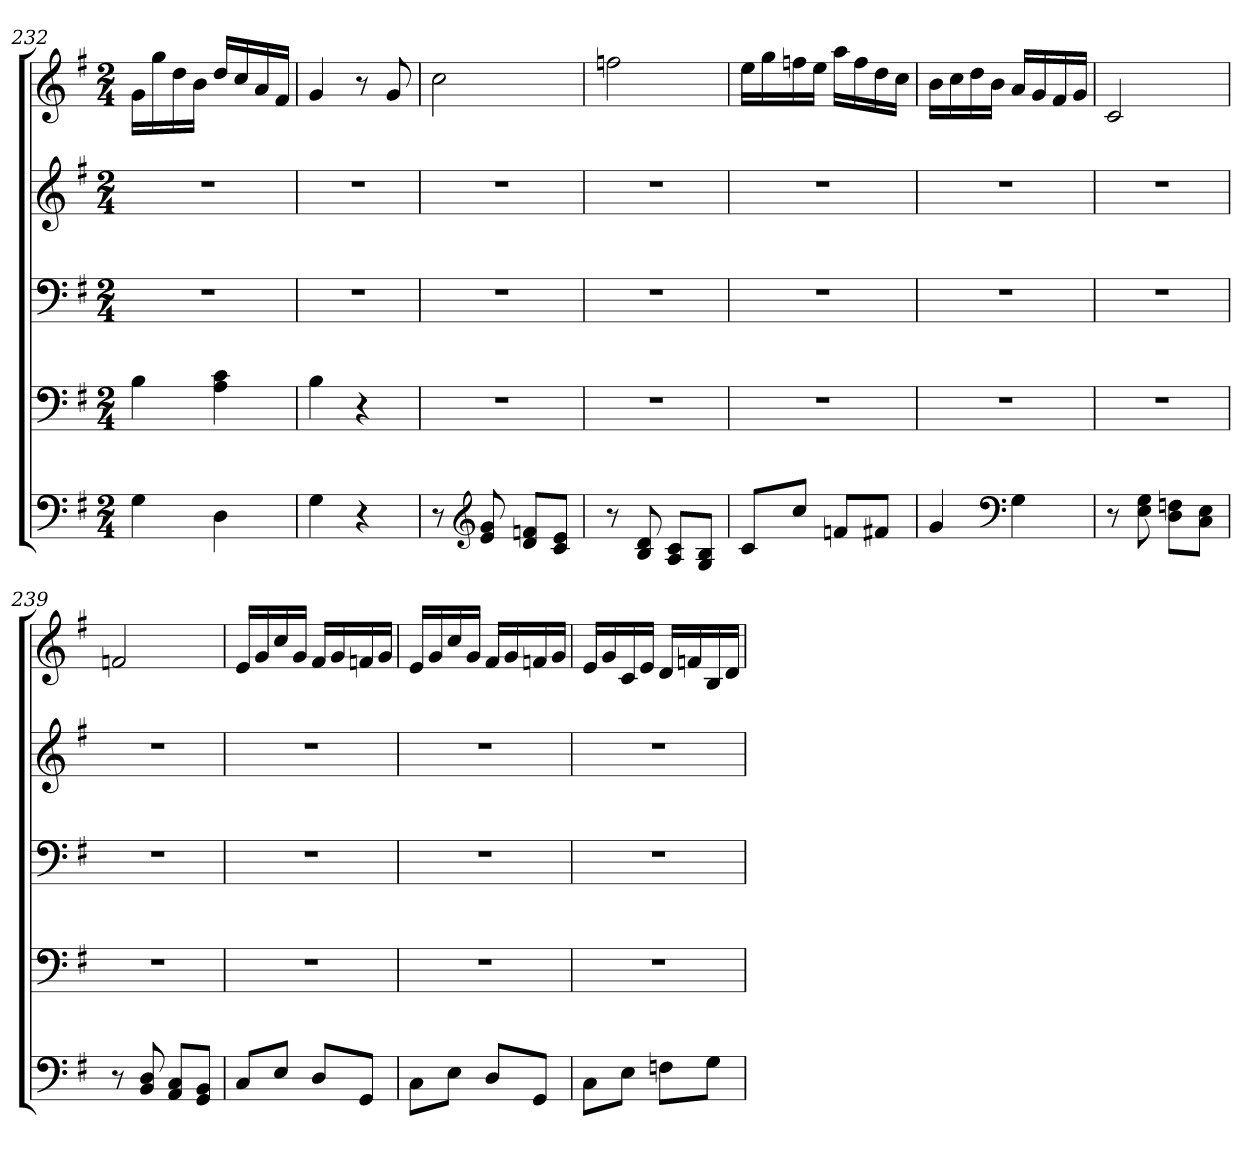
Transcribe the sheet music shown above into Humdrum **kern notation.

**kern	**kern	**kern	**kern	**kern
*part5	*part4	*part3	*part2	*part1
*staff5	*staff4	*staff3	*staff2	*staff1
!!LO:LB:g=z
*clefF4	*clefF4	*clefF4	*clefG2	*clefG2
*k[f#]	*k[f#]	*k[f#]	*k[f#]	*k[f#]
*M2/4	*M2/4	*M2/4	*M2/4	*M2/4
=232	=232	=232	=232	=232
4G\	4B\	2r	2r	16g\LL
.	.	.	.	16gg\
.	.	.	.	16dd\
.	.	.	.	16b\JJ
4D\	4A\ 4c\	.	.	16dd/LL
.	.	.	.	16cc/
.	.	.	.	16a/
.	.	.	.	16f#/JJ
=233	=233	=233	=233	=233
*	*	*	*	*MM123
4G\	4B\	2r	2r	4g/
*	*	*	*	*MM134
4r	4r	.	.	8r
.	.	.	.	8g/
=234	=234	=234	=234	=234
8r	2r	2r	2r	2cc\
*clefG2	*	*	*	*
8e/ 8g/	.	.	.	.
8d/ 8fn/L	.	.	.	.
8c/ 8e/J	.	.	.	.
=235	=235	=235	=235	=235
8r	2r	2r	2r	2ffn\
8B/ 8d/	.	.	.	.
8A/ 8c/L	.	.	.	.
8G/ 8B/J	.	.	.	.
=236	=236	=236	=236	=236
8c/L	2r	2r	2r	16ee\LL
.	.	.	.	16gg\
8cc/J	.	.	.	16ffn\
.	.	.	.	16ee\JJ
8fn/L	.	.	.	16aa\LL
.	.	.	.	16ff\
8f#X/J	.	.	.	16dd\
.	.	.	.	16cc\JJ
!!LO:PB:g=z
=237	=237	=237	=237	=237
4g/	2r	2r	2r	16b\LL
.	.	.	.	16cc\
.	.	.	.	16dd\
.	.	.	.	16b\JJ
*clefF4	*	*	*	*
4G\	.	.	.	16a/LL
.	.	.	.	16g/
.	.	.	.	16f#/
.	.	.	.	16g/JJ
=238	=238	=238	=238	=238
*	*	*	*	*MM134
8r	2r	2r	2r	2c/
8E\ 8G\	.	.	.	.
8D\ 8Fn\L	.	.	.	.
8C\ 8E\J	.	.	.	.
=239	=239	=239	=239	=239
8r	2r	2r	2r	2fn/
8BB/ 8D/	.	.	.	.
8AA/ 8C/L	.	.	.	.
8GG/ 8BB/J	.	.	.	.
=240	=240	=240	=240	=240
8C/L	2r	2r	2r	16e/LL
.	.	.	.	16g/
8E/J	.	.	.	16cc/
.	.	.	.	16g/JJ
8D/L	.	.	.	16f#/LL
.	.	.	.	16g/
8GG/J	.	.	.	16fn/
.	.	.	.	16g/JJ
=241	=241	=241	=241	=241
8C\L	2r	2r	2r	16e/LL
.	.	.	.	16g/
8E\J	.	.	.	16cc/
.	.	.	.	16g/JJ
8D/L	.	.	.	16f#/LL
.	.	.	.	16g/
8GG/J	.	.	.	16fn/
.	.	.	.	16g/JJ
!!LO:LB:g=z
=242	=242	=242	=242	=242
8C\L	2r	2r	2r	16e/LL
.	.	.	.	16g/
8E\J	.	.	.	16c/
.	.	.	.	16e/JJ
8Fn\L	.	.	.	16d/LL
.	.	.	.	16fn/
8G\J	.	.	.	16B/
.	.	.	.	16d/JJ
=	=	=	=	=
*-	*-	*-	*-	*-
